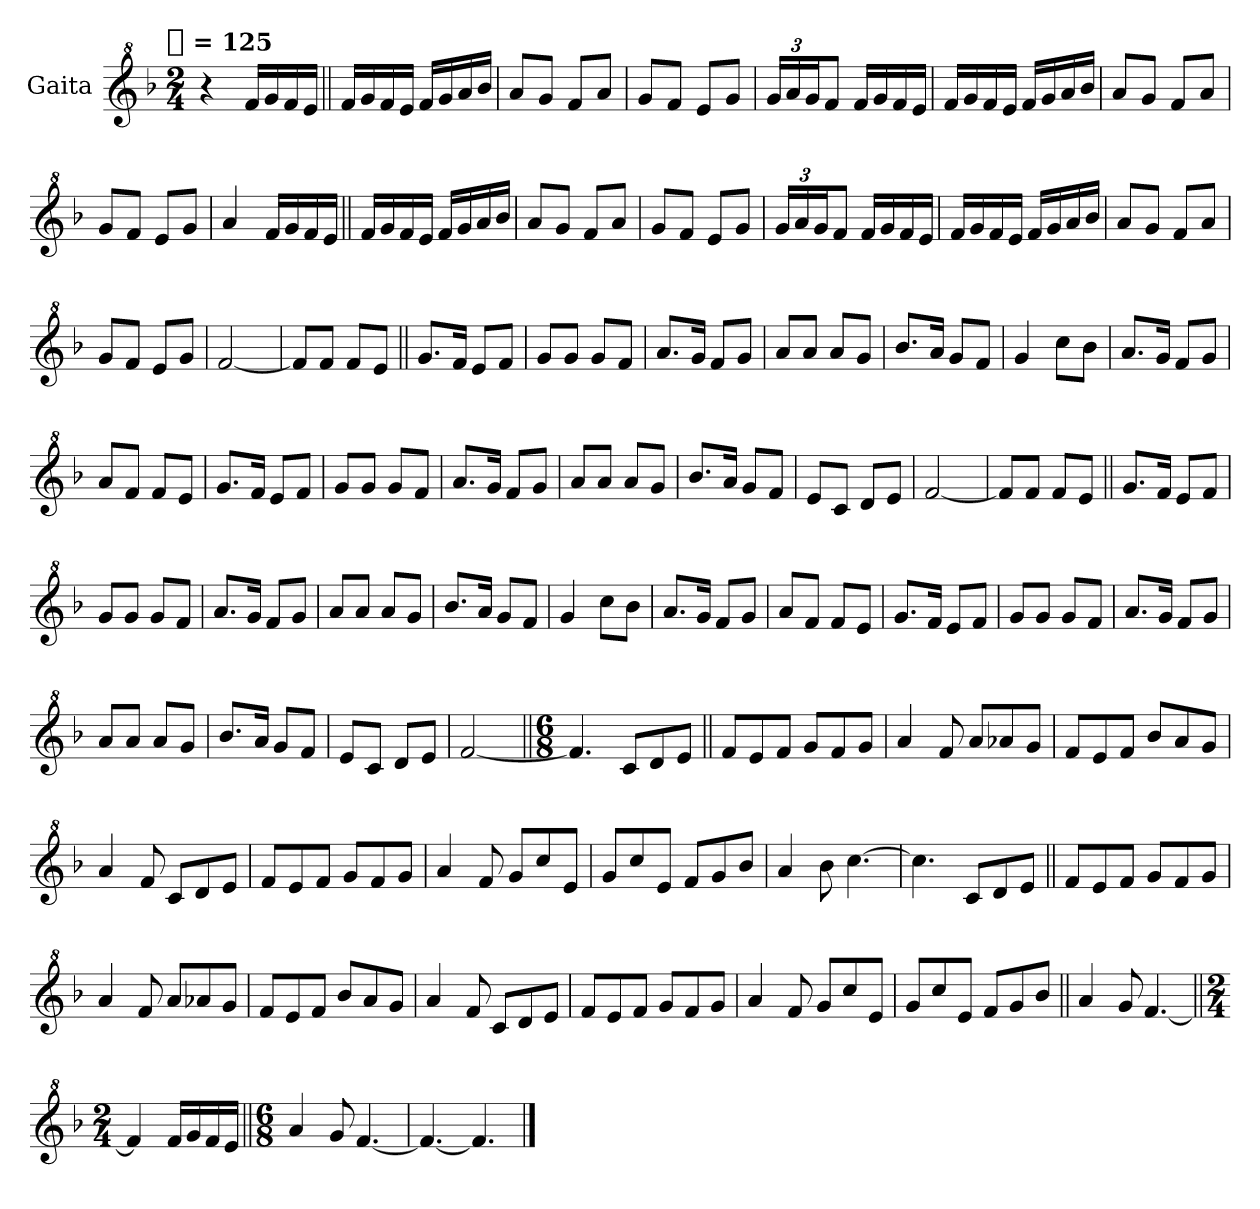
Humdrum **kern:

**kern
*part1
*staff1
*I"Gaita
*clefG^2
*k[b-]
!!LO:TX:omd:t=[quarter] = 125
*M2/4
*MM125
=1
4r
16ffLL
16gg
16ff
16eeJJ
=||
16ffLL
16gg
16ff
16eeJJ
16ffLL
16gg
16aa
16bb-JJ
=
8aaL
8ggJ
8ffL
8aaJ
=
8ggL
8ffJ
8eeL
8ggJ
=
24ggLL
24aa
24ggJ
8ffJ
16ffLL
16gg
16ff
16eeJJ
=
16ffLL
16gg
16ff
16eeJJ
16ffLL
16gg
16aa
16bb-JJ
=
8aaL
8ggJ
8ffL
8aaJ
=
8ggL
8ffJ
8eeL
8ggJ
=
4aa
16ffLL
16gg
16ff
16eeJJ
=||
16ffLL
16gg
16ff
16eeJJ
16ffLL
16gg
16aa
16bb-JJ
=
8aaL
8ggJ
8ffL
8aaJ
=
8ggL
8ffJ
8eeL
8ggJ
=
24ggLL
24aa
24ggJ
8ffJ
16ffLL
16gg
16ff
16eeJJ
=
16ffLL
16gg
16ff
16eeJJ
16ffLL
16gg
16aa
16bb-JJ
=
8aaL
8ggJ
8ffL
8aaJ
=
8ggL
8ffJ
8eeL
8ggJ
=
[2ff
=
8ffL]
8ffJ
8ffL
8eeJ
=||
8.ggL
16ffJk
8eeL
8ffJ
=
8ggL
8ggJ
8ggL
8ffJ
=
8.aaL
16ggJk
8ffL
8ggJ
=
8aaL
8aaJ
8aaL
8ggJ
=
8.bb-L
16aaJk
8ggL
8ffJ
=
4gg
8cccL
8bb-J
=
8.aaL
16ggJk
8ffL
8ggJ
=
8aaL
8ffJ
8ffL
8eeJ
=
8.ggL
16ffJk
8eeL
8ffJ
=
8ggL
8ggJ
8ggL
8ffJ
=
8.aaL
16ggJk
8ffL
8ggJ
=
8aaL
8aaJ
8aaL
8ggJ
=
8.bb-L
16aaJk
8ggL
8ffJ
=
8eeL
8ccJ
8ddL
8eeJ
=
[2ff
=
8ffL]
8ffJ
8ffL
8eeJ
=||
8.ggL
16ffJk
8eeL
8ffJ
=
8ggL
8ggJ
8ggL
8ffJ
=
8.aaL
16ggJk
8ffL
8ggJ
=
8aaL
8aaJ
8aaL
8ggJ
=
8.bb-L
16aaJk
8ggL
8ffJ
=
4gg
8cccL
8bb-J
=
8.aaL
16ggJk
8ffL
8ggJ
=
8aaL
8ffJ
8ffL
8eeJ
=
8.ggL
16ffJk
8eeL
8ffJ
=
8ggL
8ggJ
8ggL
8ffJ
=
8.aaL
16ggJk
8ffL
8ggJ
=
8aaL
8aaJ
8aaL
8ggJ
=
8.bb-L
16aaJk
8ggL
8ffJ
=
8eeL
8ccJ
8ddL
8eeJ
=
[2ff
=||
*M6/8
*MM188
4.ff]
8ccL
8dd
8eeJ
=||
8ffL
8ee
8ffJ
8ggL
8ff
8ggJ
=
4aa
8ff
8aaL
8aa-X
8ggJ
=
8ffL
8ee
8ffJ
8bb-L
8aa
8ggJ
=
4aa
8ff
8ccL
8dd
8eeJ
=
8ffL
8ee
8ffJ
8ggL
8ff
8ggJ
=
4aa
8ff
8ggL
8ccc
8eeJ
=
8ggL
8ccc
8eeJ
8ffL
8gg
8bb-J
=
4aa
8bb-
[4.ccc
=
4.ccc]
8ccL
8dd
8eeJ
=||
8ffL
8ee
8ffJ
8ggL
8ff
8ggJ
=
4aa
8ff
8aaL
8aa-X
8ggJ
=
8ffL
8ee
8ffJ
8bb-L
8aa
8ggJ
=
4aa
8ff
8ccL
8dd
8eeJ
=
8ffL
8ee
8ffJ
8ggL
8ff
8ggJ
=
4aa
8ff
8ggL
8ccc
8eeJ
=
8ggL
8ccc
8eeJ
8ffL
8gg
8bb-J
=||
4aa
8gg
[4.ff
=||
*M2/4
*MM125
4ff]
16ffLL
16gg
16ff
16eeJJ
=||
*M6/8
*MM188
4aa
8gg
[4.ff
=
4.ff_
4.ff]
==
*-
